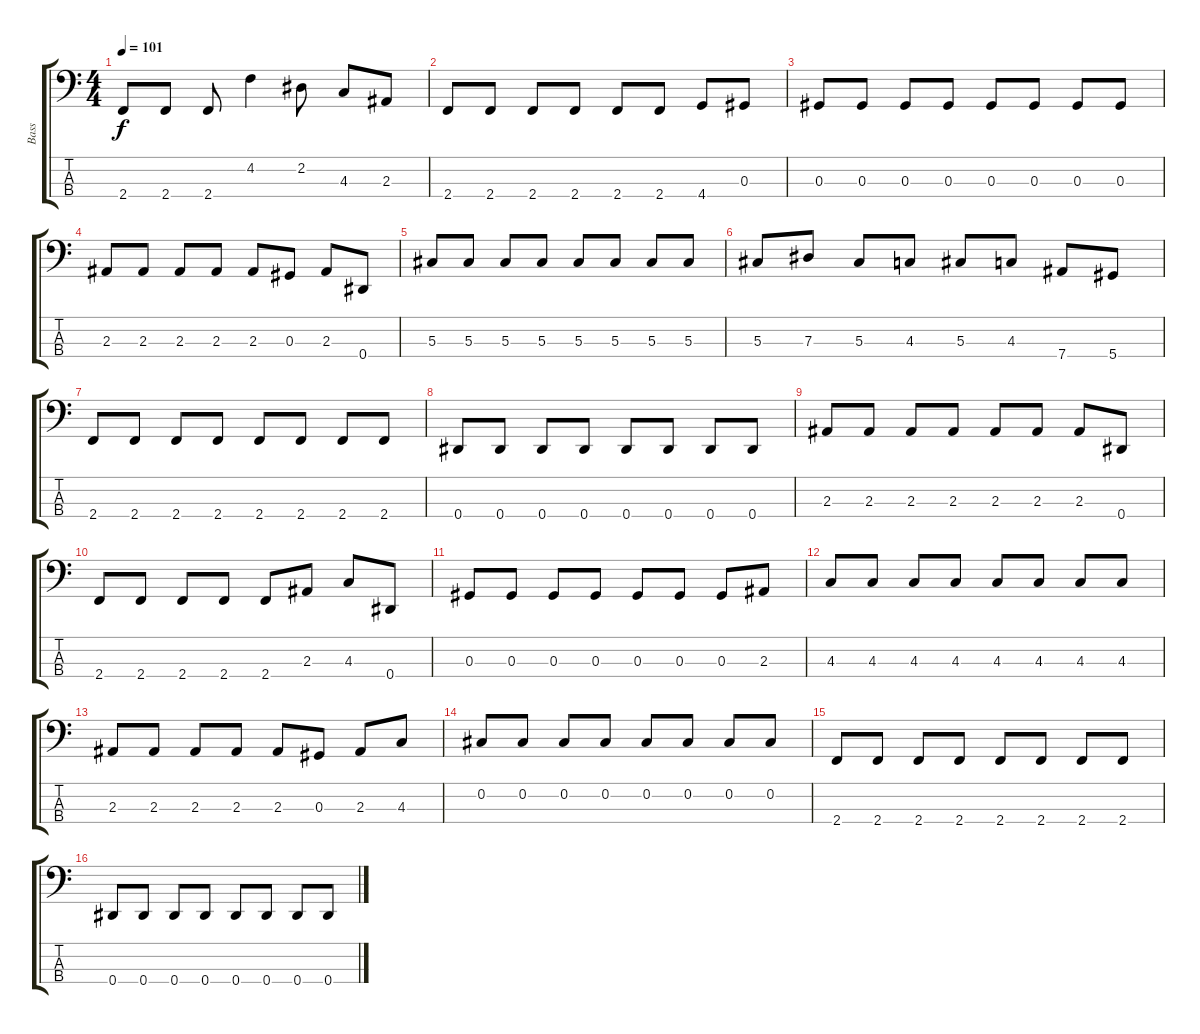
\track ("Bass" "Bass") {instrument electricbassfinger}
\staff {score tabs}
\tuning (Gb2 Db2 Ab1 Eb1) {hide}
\ts (4 4)
\tempo 101
\clef f4
\ks c
2.4.8{dy f} 2.4.8 2.4.8 4.2.4 2.2.8 4.3.8 2.3.8 |
2.4.8 2.4.8 2.4.8 2.4.8 2.4.8 2.4.8 4.4.8 0.3.8 |
0.3.8 0.3.8 0.3.8 0.3.8 0.3.8 0.3.8 0.3.8 0.3.8 |
2.3.8 2.3.8 2.3.8 2.3.8 2.3.8 0.3.8 2.3.8 0.4.8 |
5.3.8 5.3.8 5.3.8 5.3.8 5.3.8 5.3.8 5.3.8 5.3.8 |
5.3.8 7.3.8 5.3.8 4.3.8 5.3.8 4.3.8 7.4.8 5.4.8 |
2.4.8 2.4.8 2.4.8 2.4.8 2.4.8 2.4.8 2.4.8 2.4.8 |
0.4.8 0.4.8 0.4.8 0.4.8 0.4.8 0.4.8 0.4.8 0.4.8 |
2.3.8 2.3.8 2.3.8 2.3.8 2.3.8 2.3.8 2.3.8 0.4.8 |
2.4.8 2.4.8 2.4.8 2.4.8 2.4.8 2.3.8 4.3.8 0.4.8 |
0.3.8 0.3.8 0.3.8 0.3.8 0.3.8 0.3.8 0.3.8 2.3.8 |
4.3.8 4.3.8 4.3.8 4.3.8 4.3.8 4.3.8 4.3.8 4.3.8 |
2.3.8 2.3.8 2.3.8 2.3.8 2.3.8 0.3.8 2.3.8 4.3.8 |
0.2.8 0.2.8 0.2.8 0.2.8 0.2.8 0.2.8 0.2.8 0.2.8 |
2.4.8 2.4.8 2.4.8 2.4.8 2.4.8 2.4.8 2.4.8 2.4.8 |
0.4.8 0.4.8 0.4.8 0.4.8 0.4.8 0.4.8 0.4.8 0.4.8
